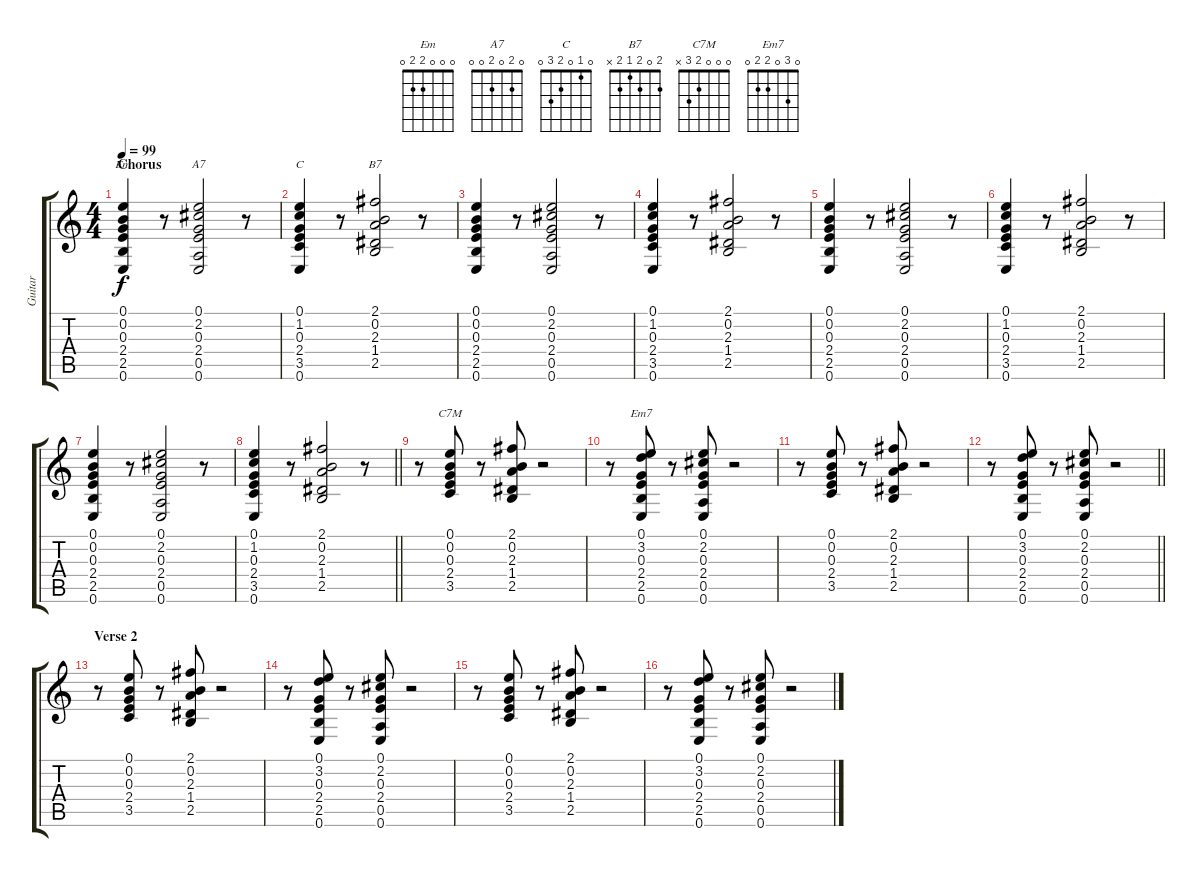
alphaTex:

\track ("Guitar" "Guitar") {mute instrument acousticguitarsteel}
\staff {score tabs}
\tuning (E4 B3 G3 D3 A2 E2) {hide}
\chord ("Em" 0 0 0 2 2 0)
\chord ("A7" 0 2 0 2 0 0)
\chord ("C" 0 1 0 2 3 0)
\chord ("B7" 2 0 2 1 2 x)
\chord ("C7M" 0 0 0 2 3 x)
\chord ("Em7" 0 3 0 2 2 0)
\ts (4 4)
\section ("" "Chorus")
\tempo 99
\clef g2
\ks c
(0.1 0.2 0.3 2.4 2.5 0.6).4{ch "Em" dy f} r.8 (0.1 2.2 0.3 2.4 0.5 0.6).2{ch "A7"} r.8 |
(0.1 1.2 0.3 2.4 3.5 0.6).4{ch "C"} r.8 (2.1 0.2 2.3 1.4 2.5).2{ch "B7"} r.8 |
(0.1 0.2 0.3 2.4 2.5 0.6).4 r.8 (0.1 2.2 0.3 2.4 0.5 0.6).2 r.8 |
(0.1 1.2 0.3 2.4 3.5 0.6).4 r.8 (2.1 0.2 2.3 1.4 2.5).2 r.8 |
(0.1 0.2 0.3 2.4 2.5 0.6).4 r.8 (0.1 2.2 0.3 2.4 0.5 0.6).2 r.8 |
(0.1 1.2 0.3 2.4 3.5 0.6).4 r.8 (2.1 0.2 2.3 1.4 2.5).2 r.8 |
(0.1 0.2 0.3 2.4 2.5 0.6).4 r.8 (0.1 2.2 0.3 2.4 0.5 0.6).2 r.8 |
\barLineRight lightlight
(0.1 1.2 0.3 2.4 3.5 0.6).4 r.8 (2.1 0.2 2.3 1.4 2.5).2 r.8 |
\section ("" "")
r.8 (0.1 0.2 0.3 2.4 3.5).8{ch "C7M"} r.8 (2.1 0.2 2.3 1.4 2.5).8 r.2 |
r.8 (0.1 3.2 0.3 2.4 2.5 0.6).8{ch "Em7"} r.8 (0.1 2.2 0.3 2.4 0.5 0.6).8 r.2 |
r.8 (0.1 0.2 0.3 2.4 3.5).8 r.8 (2.1 0.2 2.3 1.4 2.5).8 r.2 |
\barLineRight lightlight
r.8 (0.1 3.2 0.3 2.4 2.5 0.6).8 r.8 (0.1 2.2 0.3 2.4 0.5 0.6).8 r.2 |
\section ("" "Verse 2")
r.8 (0.1 0.2 0.3 2.4 3.5).8 r.8 (2.1 0.2 2.3 1.4 2.5).8 r.2 |
r.8 (0.1 3.2 0.3 2.4 2.5 0.6).8 r.8 (0.1 2.2 0.3 2.4 0.5 0.6).8 r.2 |
r.8 (0.1 0.2 0.3 2.4 3.5).8 r.8 (2.1 0.2 2.3 1.4 2.5).8 r.2 |
r.8 (0.1 3.2 0.3 2.4 2.5 0.6).8 r.8 (0.1 2.2 0.3 2.4 0.5 0.6).8 r.2
